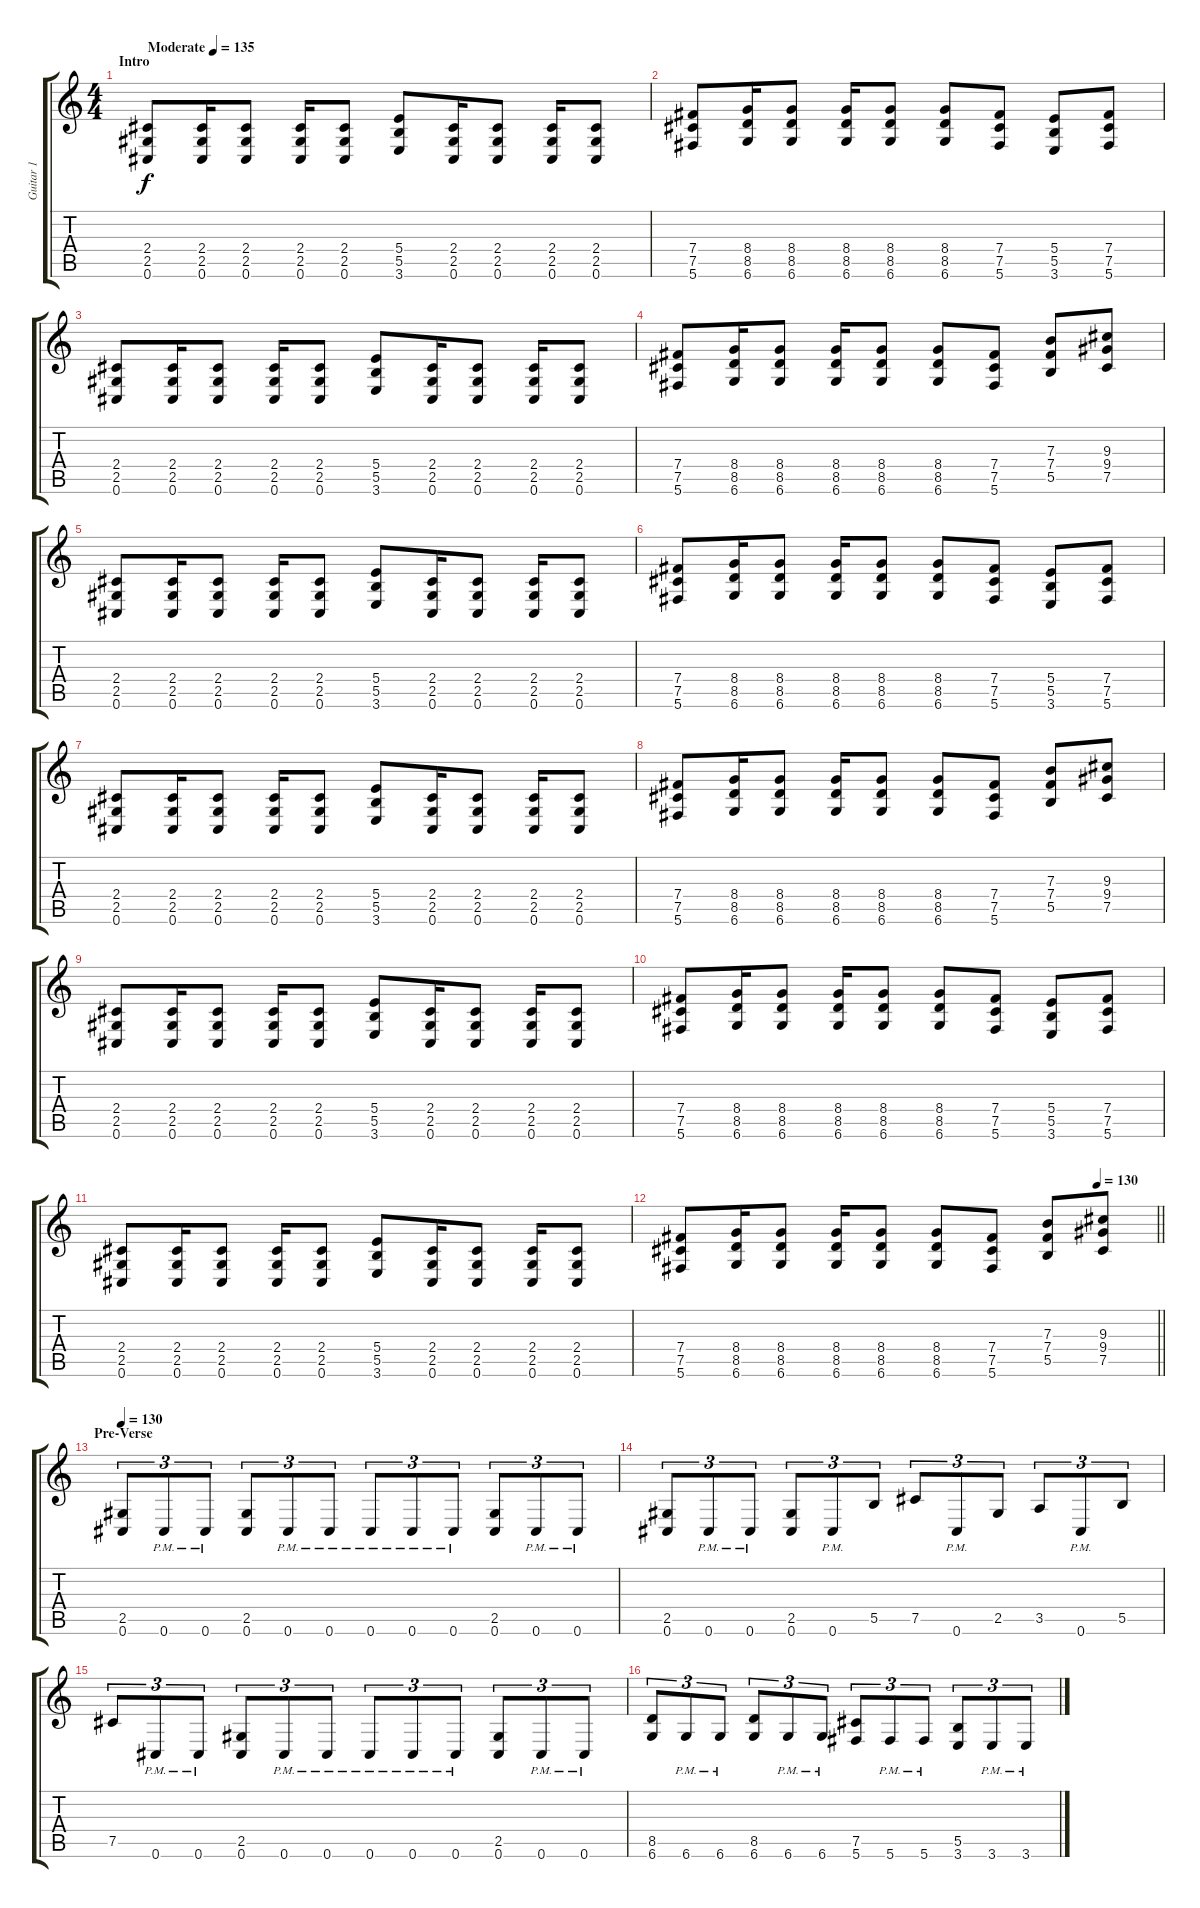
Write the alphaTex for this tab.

\track ("Guitar 1" "Guitar 1") {instrument overdrivenguitar}
\staff {score tabs}
\tuning (Db4 Ab3 E3 B2 Gb2 Db2) {hide}
\ts (4 4)
\section ("" "Intro")
\tempo (135 "Moderate")
\clef g2
\ks c
(2.4 2.5 0.6).8{dy f instrument overdrivenguitar} (2.4 2.5 0.6).16 (2.4 2.5 0.6).8 (2.4 2.5 0.6).16 (2.4 2.5 0.6).8 (5.4 5.5 3.6).8 (2.4 2.5 0.6).16 (2.4 2.5 0.6).8 (2.4 2.5 0.6).16 (2.4 2.5 0.6).8 |
(7.4 7.5 5.6).8 (8.4 8.5 6.6).16 (8.4 8.5 6.6).8 (8.4 8.5 6.6).16 (8.4 8.5 6.6).8 (8.4 8.5 6.6).8 (7.4 7.5 5.6).8 (5.4 5.5 3.6).8 (7.4 7.5 5.6).8 |
(2.4 2.5 0.6).8 (2.4 2.5 0.6).16 (2.4 2.5 0.6).8 (2.4 2.5 0.6).16 (2.4 2.5 0.6).8 (5.4 5.5 3.6).8 (2.4 2.5 0.6).16 (2.4 2.5 0.6).8 (2.4 2.5 0.6).16 (2.4 2.5 0.6).8 |
(7.4 7.5 5.6).8 (8.4 8.5 6.6).16 (8.4 8.5 6.6).8 (8.4 8.5 6.6).16 (8.4 8.5 6.6).8 (8.4 8.5 6.6).8 (7.4 7.5 5.6).8 (7.3 7.4 5.5).8 (9.3 9.4 7.5).8 |
(2.4 2.5 0.6).8 (2.4 2.5 0.6).16 (2.4 2.5 0.6).8 (2.4 2.5 0.6).16 (2.4 2.5 0.6).8 (5.4 5.5 3.6).8 (2.4 2.5 0.6).16 (2.4 2.5 0.6).8 (2.4 2.5 0.6).16 (2.4 2.5 0.6).8 |
(7.4 7.5 5.6).8 (8.4 8.5 6.6).16 (8.4 8.5 6.6).8 (8.4 8.5 6.6).16 (8.4 8.5 6.6).8 (8.4 8.5 6.6).8 (7.4 7.5 5.6).8 (5.4 5.5 3.6).8 (7.4 7.5 5.6).8 |
(2.4 2.5 0.6).8 (2.4 2.5 0.6).16 (2.4 2.5 0.6).8 (2.4 2.5 0.6).16 (2.4 2.5 0.6).8 (5.4 5.5 3.6).8 (2.4 2.5 0.6).16 (2.4 2.5 0.6).8 (2.4 2.5 0.6).16 (2.4 2.5 0.6).8 |
(7.4 7.5 5.6).8 (8.4 8.5 6.6).16 (8.4 8.5 6.6).8 (8.4 8.5 6.6).16 (8.4 8.5 6.6).8 (8.4 8.5 6.6).8 (7.4 7.5 5.6).8 (7.3 7.4 5.5).8 (9.3 9.4 7.5).8 |
(2.4 2.5 0.6).8 (2.4 2.5 0.6).16 (2.4 2.5 0.6).8 (2.4 2.5 0.6).16 (2.4 2.5 0.6).8 (5.4 5.5 3.6).8 (2.4 2.5 0.6).16 (2.4 2.5 0.6).8 (2.4 2.5 0.6).16 (2.4 2.5 0.6).8 |
(7.4 7.5 5.6).8 (8.4 8.5 6.6).16 (8.4 8.5 6.6).8 (8.4 8.5 6.6).16 (8.4 8.5 6.6).8 (8.4 8.5 6.6).8 (7.4 7.5 5.6).8 (5.4 5.5 3.6).8 (7.4 7.5 5.6).8 |
(2.4 2.5 0.6).8 (2.4 2.5 0.6).16 (2.4 2.5 0.6).8 (2.4 2.5 0.6).16 (2.4 2.5 0.6).8 (5.4 5.5 3.6).8 (2.4 2.5 0.6).16 (2.4 2.5 0.6).8 (2.4 2.5 0.6).16 (2.4 2.5 0.6).8 |
\tempo (130 0.875)
\barLineRight lightlight
(7.4 7.5 5.6).8 (8.4 8.5 6.6).16 (8.4 8.5 6.6).8 (8.4 8.5 6.6).16 (8.4 8.5 6.6).8 (8.4 8.5 6.6).8 (7.4 7.5 5.6).8 (7.3 7.4 5.5).8 (9.3 9.4 7.5).8 |
\section ("" "Pre-Verse")
\tempo 130
(2.5 0.6).8{tu (3 2)} 0.6{pm}.8{tu (3 2)} 0.6{pm}.8{tu (3 2)} (2.5 0.6).8{tu (3 2)} 0.6{pm}.8{tu (3 2)} 0.6{pm}.8{tu (3 2)} 0.6{pm}.8{tu (3 2)} 0.6{pm}.8{tu (3 2)} 0.6{pm}.8{tu (3 2)} (2.5 0.6).8{tu (3 2)} 0.6{pm}.8{tu (3 2)} 0.6{pm}.8{tu (3 2)} |
(2.5 0.6).8{tu (3 2)} 0.6{pm}.8{tu (3 2)} 0.6{pm}.8{tu (3 2)} (2.5 0.6).8{tu (3 2)} 0.6{pm}.8{tu (3 2)} 5.5.8{tu (3 2)} 7.5.8{tu (3 2)} 0.6{pm}.8{tu (3 2)} 2.5.8{tu (3 2)} 3.5.8{tu (3 2)} 0.6{pm}.8{tu (3 2)} 5.5.8{tu (3 2)} |
7.5.8{tu (3 2)} 0.6{pm}.8{tu (3 2)} 0.6{pm}.8{tu (3 2)} (2.5 0.6).8{tu (3 2)} 0.6{pm}.8{tu (3 2)} 0.6{pm}.8{tu (3 2)} 0.6{pm}.8{tu (3 2)} 0.6{pm}.8{tu (3 2)} 0.6{pm}.8{tu (3 2)} (2.5 0.6).8{tu (3 2)} 0.6{pm}.8{tu (3 2)} 0.6{pm}.8{tu (3 2)} |
(8.5 6.6).8{tu (3 2)} 6.6{pm}.8{tu (3 2)} 6.6{pm}.8{tu (3 2)} (8.5 6.6).8{tu (3 2)} 6.6{pm}.8{tu (3 2)} 6.6{pm}.8{tu (3 2)} (7.5 5.6).8{tu (3 2)} 5.6{pm}.8{tu (3 2)} 5.6{pm}.8{tu (3 2)} (5.5 3.6).8{tu (3 2)} 3.6{pm}.8{tu (3 2)} 3.6{pm}.8{tu (3 2)}
